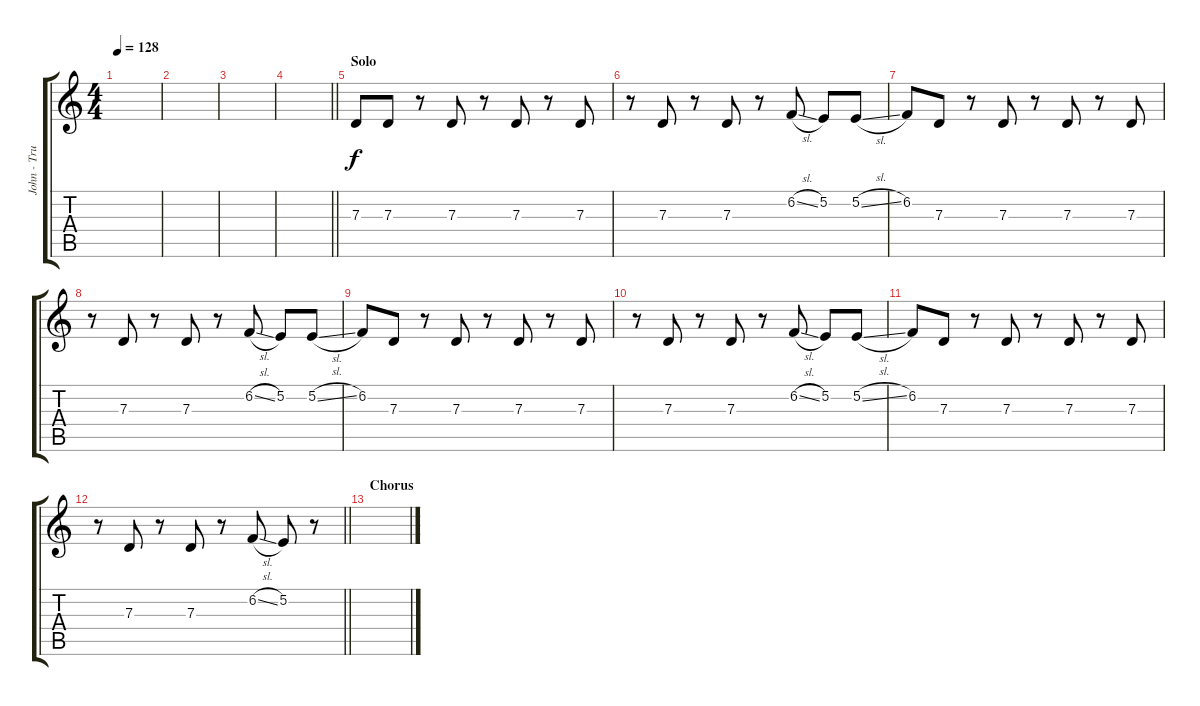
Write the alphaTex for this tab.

\track ("John - Trumpet" "John - Tru") {instrument trumpet}
\staff {score tabs}
\tuning (E4 B3 G3 D3 A2 E2) {hide}
\ts (4 4)
\tempo 128
\clef g2
\ks c
|
|
|
\barLineRight lightlight
|
\section ("" "Solo")
7.3.8 7.3.8 r.8 7.3.8 r.8 7.3.8 r.8 7.3.8 |
r.8 7.3.8 r.8 7.3.8 r.8 6.2{sl}.8 5.2.8 5.2{sl}.8 |
6.2.8 7.3.8 r.8 7.3.8 r.8 7.3.8 r.8 7.3.8 |
r.8 7.3.8 r.8 7.3.8 r.8 6.2{sl}.8 5.2.8 5.2{sl}.8 |
6.2.8 7.3.8 r.8 7.3.8 r.8 7.3.8 r.8 7.3.8 |
r.8 7.3.8 r.8 7.3.8 r.8 6.2{sl}.8 5.2.8 5.2{sl}.8 |
6.2.8 7.3.8 r.8 7.3.8 r.8 7.3.8 r.8 7.3.8 |
\barLineRight lightlight
r.8 7.3.8 r.8 7.3.8 r.8 6.2{sl}.8 5.2.8 r.8 |
\section ("" "Chorus")
